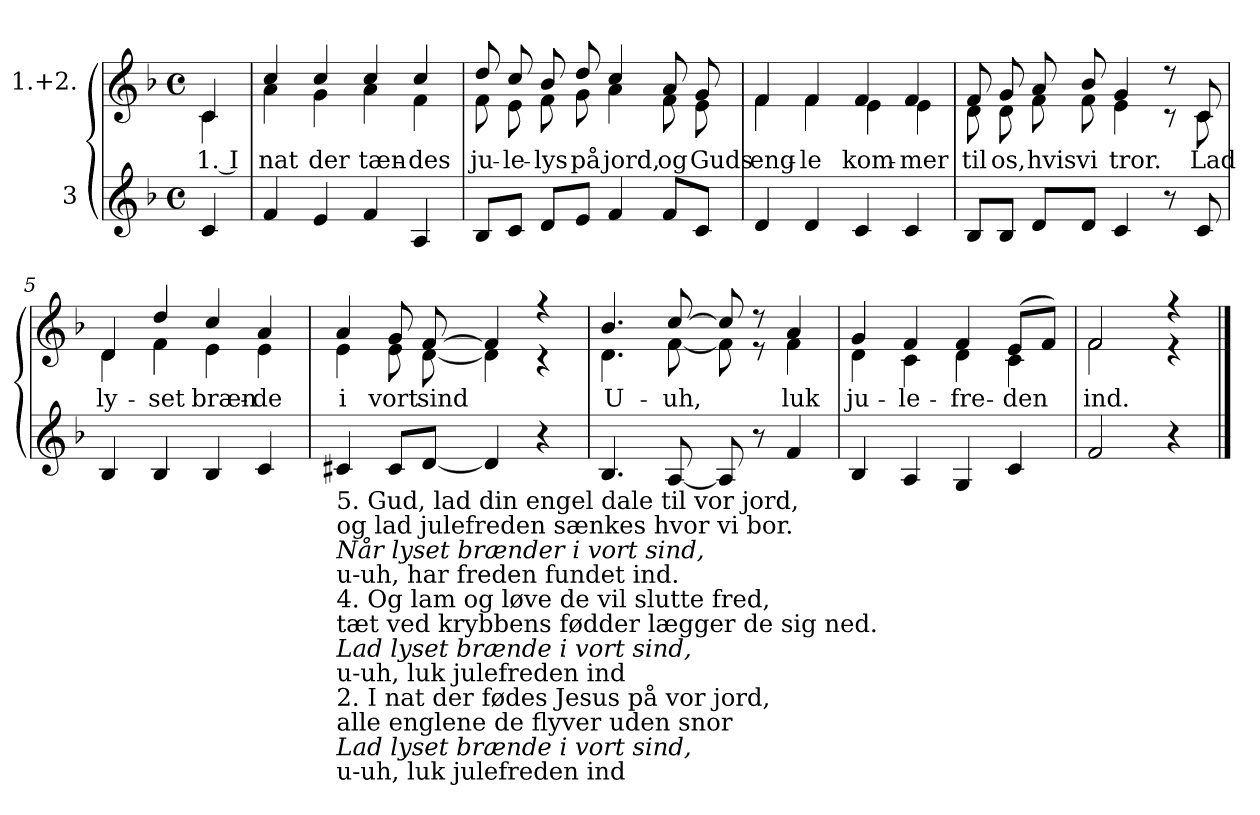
**kern	**kern	**text
*part2	*part1	*part1
*staff2	*staff1	*staff1
*I"3	*I"1.+2.	*
*clefG2	*clefG2	*
*k[b-]	*k[b-]	*
*M4/4	*M4/4	*
*met(c)	*met(c)	*
=	=	=
!	!	!LO:LY:b
*	*^	*
4c/	4c/	4c\	1. I
=1	=1	=1	=1
!	!	!	!LO:LY:b
4f/	4cc/	4a\	nat
!	!	!	!LO:LY:b
4e/	4cc/	4g\	der
!	!	!	!LO:LY:b
4f/	4cc/	4a\	tæn-
!	!	!	!LO:LY:b
4A/	4cc/	4f\	-des
=2	=2	=2	=2
!	!	!	!LO:LY:b
8B-/L	8dd/	8f\	ju-
!	!	!	!LO:LY:b
8c/J	8cc/	8e\	-le-
!	!	!	!LO:LY:b
8d/L	8b-/	8f\	-lys
!	!	!	!LO:LY:b
8e/J	8dd/	8g\	på
!	!	!	!LO:LY:b
4f/	4cc/	4a\	jord,
!	!	!	!LO:LY:b
8f/L	8a/	8f\	og
!	!	!	!LO:LY:b
8c/J	8g/	8e\	Guds
!!LO:LB:g=z	!!
=3	=3	=3	=3
!	!	!	!LO:LY:b
4d/	4f/	4f\	eng-
!	!	!	!LO:LY:b
4d/	4f/	4f\	-le
!	!	!	!LO:LY:b
4c/	4f/	4e\	kom-
!	!	!	!LO:LY:b
4c/	4f/	4e\	-mer
=4	=4	=4	=4
!	!	!	!LO:LY:b
8B-/L	8f/	8d\	til
!	!	!	!LO:LY:b
8B-/J	8g/	8d\	os,
!	!	!	!LO:LY:b
8d/L	8a/	8f\	hvis
!	!	!	!LO:LY:b
8d/J	8b-/	8f\	vi
!	!	!	!LO:LY:b
4c/	4g/	4e\	tror.
8r	8r	8r	.
!	!	!	!LO:LY:b
8c/	8c/	8c\	Lad
=5	=5	=5	=5
!	!	!	!LO:LY:b
4B-/	4d/	4d\	ly-
!	!	!	!LO:LY:b
4B-/	4dd/	4f\	-set
!	!	!	!LO:LY:b
4B-/	4cc/	4e\	bræn-
!	!	!	!LO:LY:b
4c/	4a/	4e\	-de
!!LO:LB:g=z	!!
=6	=6	=6	=6
!LO:TX:b:t=5. Gud, lad din engel dale til vor jord,	!	!	!
!LO:TX:b:t=og lad julefreden sænkes hvor vi bor.	!	!	!
!LO:TX:b:i:t=Når lyset brænder i vort sind,	!	!	!
!LO:TX:b:t=u-uh, har freden fundet ind.	!	!	!
!LO:TX:b:t=4. Og lam og løve de vil slutte fred,	!	!	!
!LO:TX:b:t=tæt ved krybbens fødder lægger de sig ned.	!	!	!
!LO:TX:b:i:t=Lad lyset brænde i vort sind,	!	!	!
!LO:TX:b:t=u-uh, luk julefreden ind	!	!	!
!LO:TX:b:t=2. I nat der fødes Jesus på vor jord,	!	!	!
!LO:TX:b:t=alle englene de flyver uden snor	!	!	!
!LO:TX:b:i:t=Lad lyset brænde i vort sind,	!	!	!
!LO:TX:b:t=u-uh, luk julefreden ind	!	!	!
!	!	!	!LO:LY:b
4c#X/	4a/	4e\	i
!	!	!	!LO:LY:b
8c#/L	8g/	8e\	vort
!	!	!	!LO:LY:b
[8d/J	[8f/	[8d\	sind
4d/]	4f/]	4d\]	.
4r	4r	4r	.
=7	=7	=7	=7
!	!	!	!LO:LY:b
4.B-/	4.b-/	4.d\	U-
!	!	!	!LO:LY:b
[8A/	[8cc/	[8f\	-uh,
8A/]	8cc/]	8f\]	.
8r	8r	8r	.
!	!	!	!LO:LY:b
4f/	4a/	4f\	luk
=8	=8	=8	=8
!	!	!	!LO:LY:b
4B-/	4g/	4d\	ju-
!	!	!	!LO:LY:b
4A/	4f/	4c\	-le-
!	!	!	!LO:LY:b
4G/	4f/	4d\	-fre-
!	!	!	!LO:LY:b
4c/	(>8e/L	4c\	-den
.	8f/J)	.	.
=9	=9	=9	=9
!	!	!	!LO:LY:b
2f/	2f/	2f\	ind.
4r	4r	4r	.
*	*v	*v	*
==	==	==
*-	*-	*-
